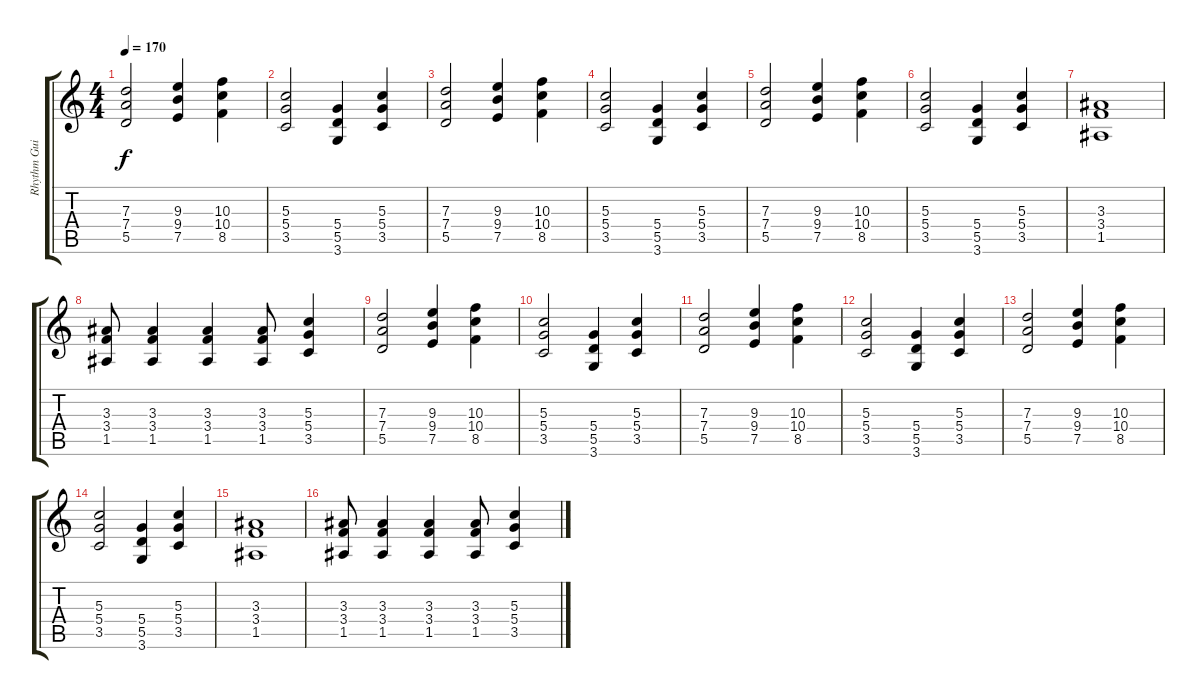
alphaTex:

\track ("Rhythm Guitar [Dexter/Noodles]" "Rhythm Gui") {instrument distortionguitar}
\staff {score tabs}
\tuning (E4 B3 G3 D3 A2 E2) {hide}
\ts (4 4)
\tempo 170
\clef g2
\ks c
(7.3 7.4 5.5).2{dy f} (9.3 9.4 7.5).4 (10.3 10.4 8.5).4 |
(5.3 5.4 3.5).2 (5.4 5.5 3.6).4 (5.3 5.4 3.5).4 |
(7.3 7.4 5.5).2 (9.3 9.4 7.5).4 (10.3 10.4 8.5).4 |
(5.3 5.4 3.5).2 (5.4 5.5 3.6).4 (5.3 5.4 3.5).4 |
(7.3 7.4 5.5).2 (9.3 9.4 7.5).4 (10.3 10.4 8.5).4 |
(5.3 5.4 3.5).2 (5.4 5.5 3.6).4 (5.3 5.4 3.5).4 |
(3.3 3.4 1.5).1 |
(3.3 3.4 1.5).8 (3.3 3.4 1.5).4 (3.3 3.4 1.5).4 (3.3 3.4 1.5).8 (5.3 5.4 3.5).4 |
(7.3 7.4 5.5).2 (9.3 9.4 7.5).4 (10.3 10.4 8.5).4 |
(5.3 5.4 3.5).2 (5.4 5.5 3.6).4 (5.3 5.4 3.5).4 |
(7.3 7.4 5.5).2 (9.3 9.4 7.5).4 (10.3 10.4 8.5).4 |
(5.3 5.4 3.5).2 (5.4 5.5 3.6).4 (5.3 5.4 3.5).4 |
(7.3 7.4 5.5).2 (9.3 9.4 7.5).4 (10.3 10.4 8.5).4 |
(5.3 5.4 3.5).2 (5.4 5.5 3.6).4 (5.3 5.4 3.5).4 |
(3.3 3.4 1.5).1 |
(3.3 3.4 1.5).8 (3.3 3.4 1.5).4 (3.3 3.4 1.5).4 (3.3 3.4 1.5).8 (5.3 5.4 3.5).4
